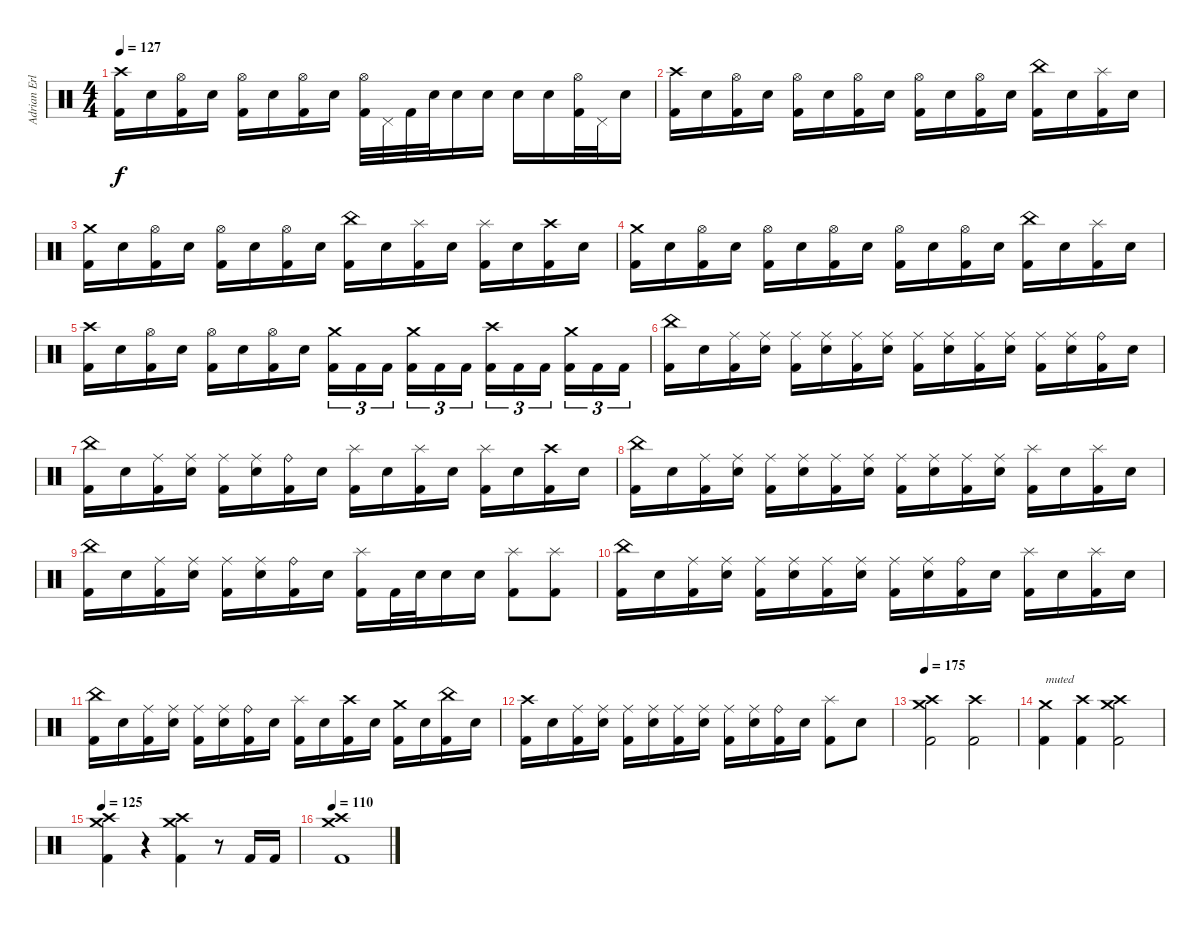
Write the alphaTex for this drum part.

\track ("Adrian Erlandsson" "Adrian Erl") {instrument percussion}
\staff {score}
\articulation defaults
\ts (4 4)
\tempo 127
\clef neutral
\ks c
("Crash high (hit)" "Kick (hit) 2").16{dy f} "Snare (hit) 2".16 ("Hi-Hat (open)" "Kick (hit) 2").16 "Snare (hit) 2".16 ("Hi-Hat (open)" "Kick (hit) 2").16 "Snare (hit) 2".16 ("Hi-Hat (open)" "Kick (hit) 2").16 "Snare (hit) 2".16 ("Hi-Hat (open)" "Kick (hit) 2").32 "Pedal Hi-Hat (hit)".32 "Kick (hit) 2".32 "Snare (hit) 2".32 "Snare (hit) 2".16 "Snare (hit) 2".16 "Snare (hit) 2".16 "Snare (hit) 2".16 ("Hi-Hat (open)" "Kick (hit) 2").32 "Pedal Hi-Hat (hit)".32 "Snare (hit) 2".16 |
("Crash high (hit)" "Kick (hit) 2").16 "Snare (hit) 2".16 ("Hi-Hat (open)" "Kick (hit) 2").16 "Snare (hit) 2".16 ("Hi-Hat (open)" "Kick (hit) 2").16 "Snare (hit) 2".16 ("Hi-Hat (open)" "Kick (hit) 2").16 "Snare (hit) 2".16 ("Hi-Hat (open)" "Kick (hit) 2").16 "Snare (hit) 2".16 ("Hi-Hat (open)" "Kick (hit) 2").16 "Snare (hit) 2".16 ("China (hit)" "Kick (hit) 2").16 "Snare (hit) 2".16 ("Splash (hit)" "Kick (hit) 2").16 "Snare (hit) 2".16 |
("Crash medium (hit)" "Kick (hit) 2").16 "Snare (hit) 2".16 ("Hi-Hat (open)" "Kick (hit) 2").16 "Snare (hit) 2".16 ("Hi-Hat (open)" "Kick (hit) 2").16 "Snare (hit) 2".16 ("Hi-Hat (open)" "Kick (hit) 2").16 "Snare (hit) 2".16 ("China (hit)" "Kick (hit) 2").16 "Snare (hit) 2".16 ("Splash (hit)" "Kick (hit) 2").16 "Snare (hit) 2".16 ("Splash (hit)" "Kick (hit) 2").16 "Snare (hit) 2".16 ("Crash high (hit)" "Kick (hit) 2").16 "Snare (hit) 2".16 |
("Crash medium (hit)" "Kick (hit) 2").16 "Snare (hit) 2".16 ("Hi-Hat (open)" "Kick (hit) 2").16 "Snare (hit) 2".16 ("Hi-Hat (open)" "Kick (hit) 2").16 "Snare (hit) 2".16 ("Hi-Hat (open)" "Kick (hit) 2").16 "Snare (hit) 2".16 ("Hi-Hat (open)" "Kick (hit) 2").16 "Snare (hit) 2".16 ("Hi-Hat (open)" "Kick (hit) 2").16 "Snare (hit) 2".16 ("China (hit)" "Kick (hit) 2").16 "Snare (hit) 2".16 ("Splash (hit)" "Kick (hit) 2").16 "Snare (hit) 2".16 |
("Crash high (hit)" "Kick (hit) 2").16 "Snare (hit) 2".16 ("Hi-Hat (open)" "Kick (hit) 2").16 "Snare (hit) 2".16 ("Hi-Hat (open)" "Kick (hit) 2").16 "Snare (hit) 2".16 ("Hi-Hat (open)" "Kick (hit) 2").16 "Snare (hit) 2".16 ("Crash medium (hit)" "Kick (hit) 2").16{tu (3 2)} "Kick (hit) 2".16{tu (3 2)} "Kick (hit) 2".16{tu (3 2)} ("Crash medium (hit)" "Kick (hit) 2").16{tu (3 2)} "Kick (hit) 2".16{tu (3 2)} "Kick (hit) 2".16{tu (3 2)} ("Crash high (hit)" "Kick (hit) 2").16{tu (3 2)} "Kick (hit) 2".16{tu (3 2)} "Kick (hit) 2".16{tu (3 2)} ("Crash medium (hit)" "Kick (hit) 2").16{tu (3 2)} "Kick (hit) 2".16{tu (3 2)} "Kick (hit) 2".16{tu (3 2)} |
("China (hit)" "Kick (hit) 2").16 "Snare (hit) 2".16 ("Ride (middle)" "Kick (hit) 2").16 ("Ride (middle)" "Snare (hit) 2").16 ("Ride (middle)" "Kick (hit) 2").16 ("Ride (middle)" "Snare (hit) 2").16 ("Ride (middle)" "Kick (hit) 2").16 ("Ride (middle)" "Snare (hit) 2").16 ("Ride (middle)" "Kick (hit) 2").16 ("Ride (middle)" "Snare (hit) 2").16 ("Ride (middle)" "Kick (hit) 2").16 ("Ride (middle)" "Snare (hit) 2").16 ("Ride (middle)" "Kick (hit) 2").16 ("Ride (middle)" "Snare (hit) 2").16 ("Ride (bell)" "Kick (hit) 2").16 "Snare (hit) 2".16 |
("China (hit)" "Kick (hit) 2").16 "Snare (hit) 2".16 ("Ride (middle)" "Kick (hit) 2").16 ("Ride (middle)" "Snare (hit) 2").16 ("Ride (middle)" "Kick (hit) 2").16 ("Ride (middle)" "Snare (hit) 2").16 ("Ride (bell)" "Kick (hit) 2").16 "Snare (hit) 2".16 ("Splash (hit)" "Kick (hit) 2").16 "Snare (hit) 2".16 ("Splash (hit)" "Kick (hit) 2").16 "Snare (hit) 2".16 ("Splash (hit)" "Kick (hit) 2").16 "Snare (hit) 2".16 ("Crash high (hit)" "Kick (hit) 2").16 "Snare (hit) 2".16 |
("China (hit)" "Kick (hit) 2").16 "Snare (hit) 2".16 ("Ride (middle)" "Kick (hit) 2").16 ("Ride (middle)" "Snare (hit) 2").16 ("Ride (middle)" "Kick (hit) 2").16 ("Ride (middle)" "Snare (hit) 2").16 ("Ride (middle)" "Kick (hit) 2").16 ("Ride (middle)" "Snare (hit) 2").16 ("Ride (middle)" "Kick (hit) 2").16 ("Ride (middle)" "Snare (hit) 2").16 ("Ride (middle)" "Kick (hit) 2").16 ("Ride (middle)" "Snare (hit) 2").16 ("Splash (hit)" "Kick (hit) 2").16 "Snare (hit) 2".16 ("Splash (hit)" "Kick (hit) 2").16 "Snare (hit) 2".16 |
("China (hit)" "Kick (hit) 2").16 "Snare (hit) 2".16 ("Ride (middle)" "Kick (hit) 2").16 ("Ride (middle)" "Snare (hit) 2").16 ("Ride (middle)" "Kick (hit) 2").16 ("Ride (middle)" "Snare (hit) 2").16 ("Ride (bell)" "Kick (hit) 2").16 "Snare (hit) 2".16 ("Splash (hit)" "Kick (hit) 2").16 "Kick (hit) 2".32 "Snare (hit) 2".32 "Snare (hit) 2".16 "Snare (hit) 2".16 ("Splash (hit)" "Kick (hit) 2").8 ("Splash (hit)" "Kick (hit) 2").8 |
("China (hit)" "Kick (hit) 2").16 "Snare (hit) 2".16 ("Ride (middle)" "Kick (hit) 2").16 ("Ride (middle)" "Snare (hit) 2").16 ("Ride (middle)" "Kick (hit) 2").16 ("Ride (middle)" "Snare (hit) 2").16 ("Ride (middle)" "Kick (hit) 2").16 ("Ride (middle)" "Snare (hit) 2").16 ("Ride (middle)" "Kick (hit) 2").16 ("Ride (middle)" "Snare (hit) 2").16 ("Ride (bell)" "Kick (hit) 2").16 "Snare (hit) 2".16 ("Splash (hit)" "Kick (hit) 2").16 "Snare (hit) 2".16 ("Splash (hit)" "Kick (hit) 2").16 "Snare (hit) 2".16 |
("China (hit)" "Kick (hit) 2").16 "Snare (hit) 2".16 ("Ride (middle)" "Kick (hit) 2").16 ("Ride (middle)" "Snare (hit) 2").16 ("Ride (middle)" "Kick (hit) 2").16 ("Ride (middle)" "Snare (hit) 2").16 ("Ride (bell)" "Kick (hit) 2").16 "Snare (hit) 2".16 ("Splash (hit)" "Kick (hit) 2").16 "Snare (hit) 2".16 ("Crash high (hit)" "Kick (hit) 2").16 "Snare (hit) 2".16 ("Crash medium (hit)" "Kick (hit) 2").16 "Snare (hit) 2".16 ("China (hit)" "Kick (hit) 2").16 "Snare (hit) 2".16 |
("Crash high (hit)" "Kick (hit) 2").16 "Snare (hit) 2".16 ("Ride (middle)" "Kick (hit) 2").16 ("Ride (middle)" "Snare (hit) 2").16 ("Ride (middle)" "Kick (hit) 2").16 ("Ride (middle)" "Snare (hit) 2").16 ("Ride (middle)" "Kick (hit) 2").16 ("Ride (middle)" "Snare (hit) 2").16 ("Ride (middle)" "Kick (hit) 2").16 ("Ride (middle)" "Snare (hit) 2").16 ("Ride (bell)" "Kick (hit) 2").16 "Snare (hit) 2".16 ("Splash (hit)" "Kick (hit) 2").8 "Snare (hit) 2".8 |
\tempo 175
("Crash medium (hit)" "Crash high (hit)" "Kick (hit) 2").2 ("Crash high (hit)" "Kick (hit) 2").2 |
("Crash medium (hit)" "Kick (hit) 2").4{txt "muted"} ("Crash high (hit)" "Kick (hit) 2").4 ("Crash medium (hit)" "Crash high (hit)" "Kick (hit) 2").2 |
\tempo 125
("Crash high (hit)" "Crash medium (hit)" "Kick (hit) 2").4 r.4 ("Crash high (hit)" "Crash medium (hit)" "Kick (hit) 2").4 r.8 "Kick (hit) 2".16 "Kick (hit) 2".16 |
\tempo 110
("Crash high (hit)" "Crash medium (hit)" "Kick (hit) 2").1
